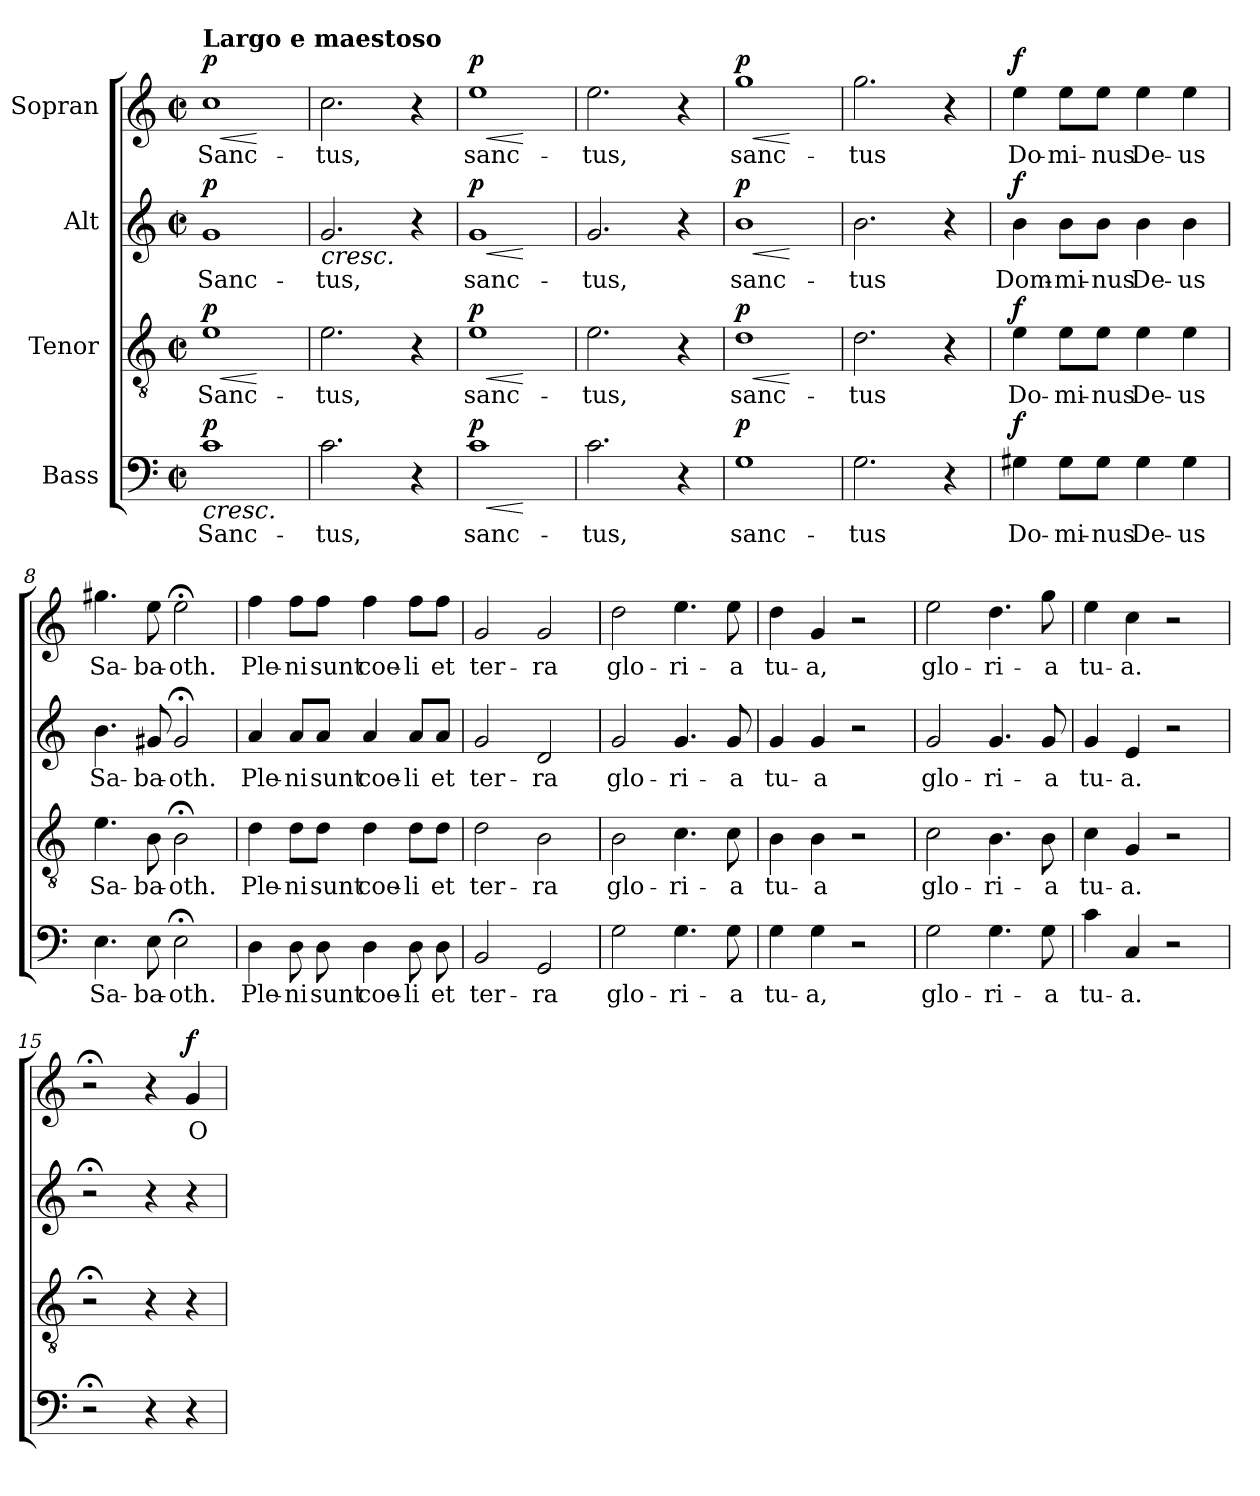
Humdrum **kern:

**kern	**text	**dynam	**kern	**text	**dynam	**kern	**text	**dynam	**kern	**text	**dynam
*part4	*part4	*part4	*part3	*part3	*part3	*part2	*part2	*part2	*part1	*part1	*part1
*staff4	*staff4	*staff4	*staff3	*staff3	*staff3	*staff2	*staff2	*staff2	*staff1	*staff1	*staff1
*I"Bass	*	*	*I"Tenor	*	*	*I"Alt	*	*	*I"Sopran	*	*
*clefF4	*	*	*clefGv2	*	*	*clefG2	*	*	*clefG2	*	*
*k[]	*	*	*k[]	*	*	*k[]	*	*	*k[]	*	*
*M2/2	*	*	*M2/2	*	*	*M2/2	*	*	*M2/2	*	*
*met(c|)	*	*	*met(c|)	*	*	*met(c|)	*	*	*met(c|)	*	*
=1	=1	=1	=1	=1	=1	=1	=1	=1	=1	=1	=1
!	!	!	!	!	!	!	!	!	!LO:TX:a:B:t=Largo e maestoso	!	!
!	!LO:LY:b	!LO:HP:b	!	!LO:LY:b	!LO:HP:b	!	!LO:LY:b	!	!	!LO:LY:b	!LO:HP:b
!	!	!LO:DY:n=1:a	!	!	!LO:DY:n=1:a	!	!	!LO:DY:a	!	!	!LO:DY:n=1:a
1c	Sanc-	< p	1e	Sanc-	< p	1g	Sanc-	p	1cc	Sanc-	< p
.	.	.	.	.	[	.	.	[	.	.	[
=2	=2	=2	=2	=2	=2	=2	=2	=2	=2	=2	=2
!	!LO:LY:b	!	!	!LO:LY:b	!	!	!LO:LY:b	!LO:HP:b	!	!LO:LY:b	!
2.c\	-tus,	.	2.e\	-tus,	.	2.g/	-tus,	<	2.cc\	-tus,	.
4r	.	.	4r	.	.	4r	.	.	4r	.	.
=3	=3	=3	=3	=3	=3	=3	=3	=3	=3	=3	=3
!	!LO:LY:b	!LO:HP:b	!	!LO:LY:b	!LO:HP:b	!	!LO:LY:b	!LO:HP:b	!	!LO:LY:b	!LO:HP:b
!	!	!LO:DY:n=1:a	!	!	!LO:DY:n=1:a	!	!	!LO:DY:n=1:a	!	!	!LO:DY:n=1:a
1c	sanc-	< p	1e	sanc-	< p	1g	sanc-	< p	1ee	sanc-	< p
.	.	[	.	.	[	.	.	[	.	.	[
=4	=4	=4	=4	=4	=4	=4	=4	=4	=4	=4	=4
!	!LO:LY:b	!	!	!LO:LY:b	!	!	!LO:LY:b	!	!	!LO:LY:b	!
2.c\	-tus,	.	2.e\	-tus,	.	2.g/	-tus,	.	2.ee\	-tus,	.
4r	.	.	4r	.	.	4r	.	.	4r	.	.
=5	=5	=5	=5	=5	=5	=5	=5	=5	=5	=5	=5
!	!LO:LY:b	!LO:DY:a	!	!LO:LY:b	!LO:HP:b	!	!LO:LY:b	!LO:HP:b	!	!LO:LY:b	!LO:HP:b
!	!	!	!	!	!LO:DY:n=1:a	!	!	!LO:DY:n=1:a	!	!	!LO:DY:n=1:a
1G	sanc-	p	1d	sanc-	< p	1b	sanc-	< p	1gg	sanc-	< p
.	.	[	.	.	[	.	.	[	.	.	[
=6	=6	=6	=6	=6	=6	=6	=6	=6	=6	=6	=6
!	!LO:LY:b	!	!	!LO:LY:b	!	!	!LO:LY:b	!	!	!LO:LY:b	!
2.G\	-tus	.	2.d\	-tus	.	2.b\	-tus	.	2.gg\	-tus	.
4r	.	.	4r	.	.	4r	.	.	4r	.	.
!!LO:LB:g=z
=7	=7	=7	=7	=7	=7	=7	=7	=7	=7	=7	=7
!	!LO:LY:b	!LO:DY:a	!	!LO:LY:b	!LO:DY:a	!	!LO:LY:b	!LO:DY:a	!	!LO:LY:b	!LO:DY:a
4G#X\	Do-	f	4e\	Do-	f	4b\	Dom-	f	4ee\	Do-	f
!	!LO:LY:b	!	!	!LO:LY:b	!	!	!LO:LY:b	!	!	!LO:LY:b	!
8G#\L	-mi-	.	8e\L	-mi-	.	8b\L	-mi-	.	8ee\L	-mi-	.
!	!LO:LY:b	!	!	!LO:LY:b	!	!	!LO:LY:b	!	!	!LO:LY:b	!
8G#\J	-nus	.	8e\J	-nus	.	8b\J	-nus	.	8ee\J	-nus	.
!	!LO:LY:b	!	!	!LO:LY:b	!	!	!LO:LY:b	!	!	!LO:LY:b	!
4G#\	De-	.	4e\	De-	.	4b\	De-	.	4ee\	De-	.
!	!LO:LY:b	!	!	!LO:LY:b	!	!	!LO:LY:b	!	!	!LO:LY:b	!
4G#\	-us	.	4e\	-us	.	4b\	-us	.	4ee\	-us	.
=8	=8	=8	=8	=8	=8	=8	=8	=8	=8	=8	=8
!	!LO:LY:b	!	!	!LO:LY:b	!	!	!LO:LY:b	!	!	!LO:LY:b	!
4.E\	Sa-	.	4.e\	Sa-	.	4.b\	Sa-	.	4.gg#X\	Sa-	.
!	!LO:LY:b	!	!	!LO:LY:b	!	!	!LO:LY:b	!	!	!LO:LY:b	!
8E\	-ba-	.	8B\	-ba-	.	8g#X/	-ba-	.	8ee\	-ba-	.
!	!LO:LY:b	!	!	!LO:LY:b	!	!	!LO:LY:b	!	!	!LO:LY:b	!
2E;<\	-oth.	.	2B;<\	-oth.	.	2g#;</	-oth.	.	2ee;<\	-oth.	.
=9	=9	=9	=9	=9	=9	=9	=9	=9	=9	=9	=9
!	!LO:LY:b	!	!	!LO:LY:b	!	!	!LO:LY:b	!	!	!LO:LY:b	!
4D\	Ple-	.	4d\	Ple-	.	4a/	Ple-	.	4ff\	Ple-	.
!	!LO:LY:b	!	!	!LO:LY:b	!	!	!LO:LY:b	!	!	!LO:LY:b	!
8D\	-ni	.	8d\L	-ni	.	8a/L	-ni	.	8ff\L	-ni	.
!	!LO:LY:b	!	!	!LO:LY:b	!	!	!LO:LY:b	!	!	!LO:LY:b	!
8D\	sunt	.	8d\J	sunt	.	8a/J	sunt	.	8ff\J	sunt	.
!	!LO:LY:b	!	!	!LO:LY:b	!	!	!LO:LY:b	!	!	!LO:LY:b	!
4D\	coe-	.	4d\	coe-	.	4a/	coe-	.	4ff\	coe-	.
!	!LO:LY:b	!	!	!LO:LY:b	!	!	!LO:LY:b	!	!	!LO:LY:b	!
8D\	-li	.	8d\L	-li	.	8a/L	-li	.	8ff\L	-li	.
!	!LO:LY:b	!	!	!LO:LY:b	!	!	!LO:LY:b	!	!	!LO:LY:b	!
8D\	et	.	8d\J	et	.	8a/J	et	.	8ff\J	et	.
=10	=10	=10	=10	=10	=10	=10	=10	=10	=10	=10	=10
!	!LO:LY:b	!	!	!LO:LY:b	!	!	!LO:LY:b	!	!	!LO:LY:b	!
2BB/	ter-	.	2d\	ter-	.	2g/	ter-	.	2g/	ter-	.
!	!LO:LY:b	!	!	!LO:LY:b	!	!	!LO:LY:b	!	!	!LO:LY:b	!
2GG/	-ra	.	2B\	-ra	.	2d/	-ra	.	2g/	-ra	.
=11	=11	=11	=11	=11	=11	=11	=11	=11	=11	=11	=11
!	!LO:LY:b	!	!	!LO:LY:b	!	!	!LO:LY:b	!	!	!LO:LY:b	!
2G\	glo-	.	2B\	glo-	.	2g/	glo-	.	2dd\	glo-	.
!	!LO:LY:b	!	!	!LO:LY:b	!	!	!LO:LY:b	!	!	!LO:LY:b	!
4.G\	-ri-	.	4.c\	-ri-	.	4.g/	-ri-	.	4.ee\	-ri-	.
!	!LO:LY:b	!	!	!LO:LY:b	!	!	!LO:LY:b	!	!	!LO:LY:b	!
8G\	-a	.	8c\	-a	.	8g/	-a	.	8ee\	-a	.
=12	=12	=12	=12	=12	=12	=12	=12	=12	=12	=12	=12
!	!LO:LY:b	!	!	!LO:LY:b	!	!	!LO:LY:b	!	!	!LO:LY:b	!
4G\	tu-	.	4B\	tu-	.	4g/	tu-	.	4dd\	tu-	.
!	!LO:LY:b	!	!	!LO:LY:b	!	!	!LO:LY:b	!	!	!LO:LY:b	!
4G\	-a,	.	4B\	-a	.	4g/	-a	.	4g/	-a,	.
2r	.	.	2r	.	.	2r	.	.	2r	.	.
!!LO:PB:g=z
=13	=13	=13	=13	=13	=13	=13	=13	=13	=13	=13	=13
!	!LO:LY:b	!	!	!LO:LY:b	!	!	!LO:LY:b	!	!	!LO:LY:b	!
2G\	glo-	.	2c\	glo-	.	2g/	glo-	.	2ee\	glo-	.
!	!LO:LY:b	!	!	!LO:LY:b	!	!	!LO:LY:b	!	!	!LO:LY:b	!
4.G\	-ri-	.	4.B\	-ri-	.	4.g/	-ri-	.	4.dd\	-ri-	.
!	!LO:LY:b	!	!	!LO:LY:b	!	!	!LO:LY:b	!	!	!LO:LY:b	!
8G\	-a	.	8B\	-a	.	8g/	-a	.	8gg\	-a	.
=14	=14	=14	=14	=14	=14	=14	=14	=14	=14	=14	=14
!	!LO:LY:b	!	!	!LO:LY:b	!	!	!LO:LY:b	!	!	!LO:LY:b	!
4c\	tu-	.	4c\	tu-	.	4g/	tu-	.	4ee\	tu-	.
!	!LO:LY:b	!	!	!LO:LY:b	!	!	!LO:LY:b	!	!	!LO:LY:b	!
4C/	-a.	.	4G/	-a.	.	4e/	-a.	.	4cc\	-a.	.
2r	.	.	2r	.	.	2r	.	.	2r	.	.
=15	=15	=15	=15	=15	=15	=15	=15	=15	=15	=15	=15
2r;<	.	.	2r;<	.	.	2r;<	.	.	2r;<	.	.
4r	.	.	4r	.	.	4r	.	.	4r	.	.
!	!	!	!	!	!	!	!	!	!	!LO:LY:b	!LO:DY:a
4r	.	.	4r	.	.	4r	.	.	4g/	O-	f
=	=	=	=	=	=	=	=	=	=	=	=
*-	*-	*-	*-	*-	*-	*-	*-	*-	*-	*-	*-
